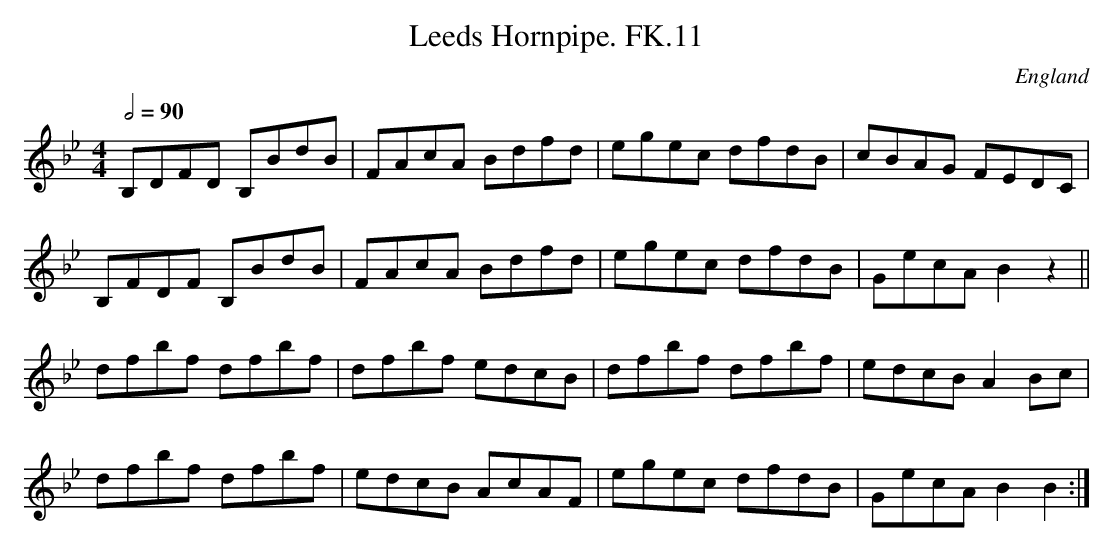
X:1
T:Leeds Hornpipe. FK.11
M:4/4
L:1/8
Q:1/2=90
O:England
notC:"MS 40 p 39"
K:Bb major
B,DFD B,BdB | FAcA Bdfd | egec dfdB | cBAG FEDC |!
B,FDF B,BdB | FAcA Bdfd | egec dfdB |  GecA B2 z2 ||!
dfbf dfbf | dfbf edcB | dfbf dfbf | edcB A2 Bc |!
dfbf dfbf | edcB AcAF | egec dfdB | GecA B2 B2 :|
